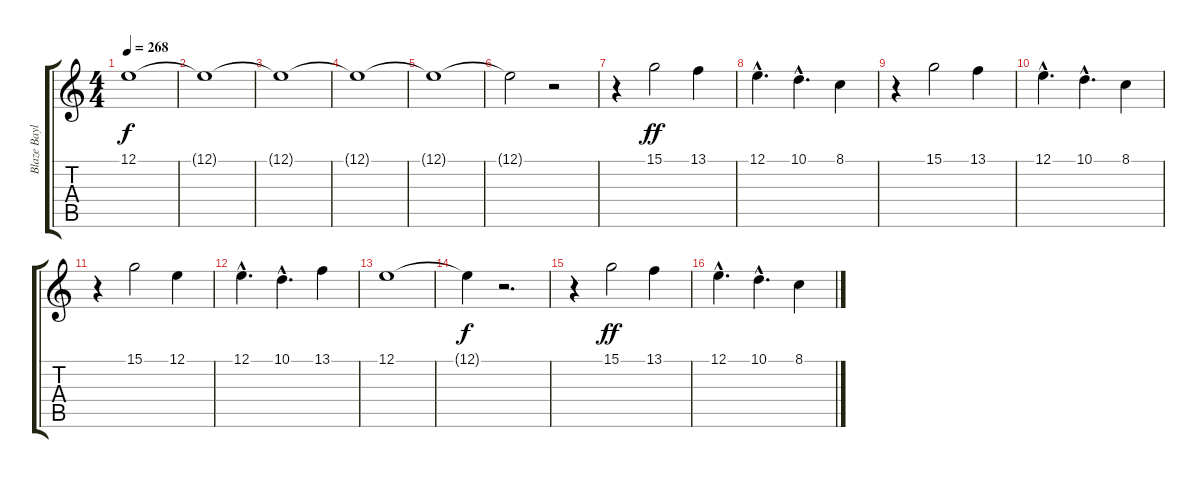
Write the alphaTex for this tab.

\track ("Blaze Bayley" "Blaze Bayl") {instrument voiceoohs}
\staff {score tabs}
\tuning (E4 B3 G3 D3 A2 E2) {hide}
\ts (4 4)
\tempo 268
\clef g2
\ks c
12.1{t}.1{dy f} |
12.1{t}.1 |
12.1{t}.1 |
12.1{t}.1 |
12.1{t}.1 |
12.1{t}.2 r.2 |
r.4 15.1.2{dy ff} 13.1.4 |
12.1{hac}.4{d} 10.1{hac}.4{d} 8.1.4 |
r.4 15.1.2 13.1.4 |
12.1{hac}.4{d} 10.1{hac}.4{d} 8.1.4 |
r.4 15.1.2 12.1.4 |
12.1{hac}.4{d} 10.1{hac}.4{d} 13.1.4 |
12.1.1 |
12.1{t}.4{dy f} r.2{d} |
r.4 15.1.2{dy ff} 13.1.4 |
12.1{hac}.4{d} 10.1{hac}.4{d} 8.1.4
